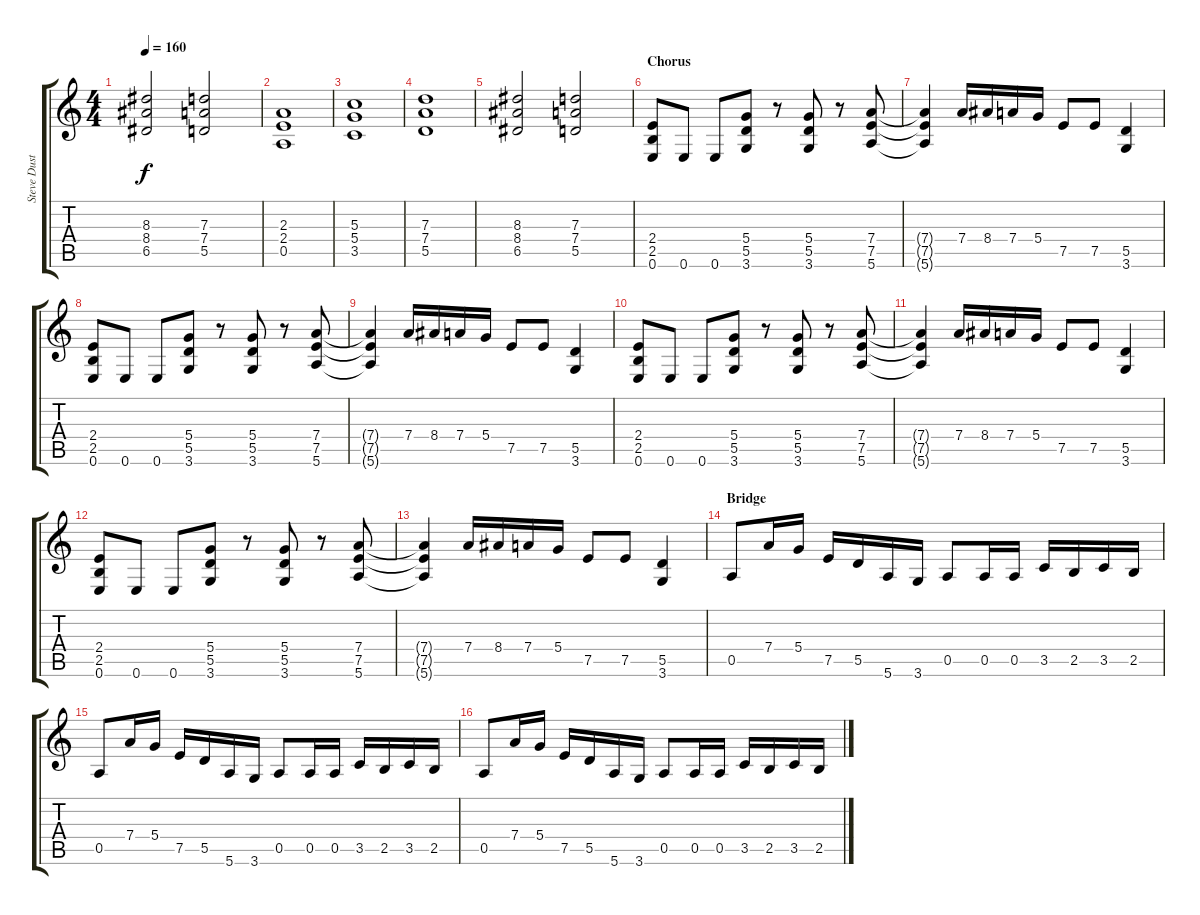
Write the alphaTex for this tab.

\track ("Steve Dustaine" "Steve Dust") {instrument distortionguitar}
\staff {score tabs}
\tuning (E4 B3 G3 D3 A2 E2) {hide}
\ts (4 4)
\tempo 160
\clef g2
\ks c
(8.3 8.4 6.5).2{dy f} (7.3 7.4 5.5).2 |
(2.3 2.4 0.5).1 |
(5.3 5.4 3.5).1 |
(7.3 7.4 5.5).1 |
(8.3 8.4 6.5).2 (7.3 7.4 5.5).2 |
\section ("" "Chorus")
(2.4 2.5 0.6).8 0.6.8 0.6.8 (5.4 5.5 3.6).8 r.8 (5.4 5.5 3.6).8 r.8 (7.4 7.5 5.6).8 |
(7.4{t} 7.5{t} 5.6{t}).4 7.4.16 8.4.16 7.4.16 5.4.16 7.5.8 7.5.8 (5.5 3.6).4 |
(2.4 2.5 0.6).8 0.6.8 0.6.8 (5.4 5.5 3.6).8 r.8 (5.4 5.5 3.6).8 r.8 (7.4 7.5 5.6).8 |
(7.4{t} 7.5{t} 5.6{t}).4 7.4.16 8.4.16 7.4.16 5.4.16 7.5.8 7.5.8 (5.5 3.6).4 |
(2.4 2.5 0.6).8 0.6.8 0.6.8 (5.4 5.5 3.6).8 r.8 (5.4 5.5 3.6).8 r.8 (7.4 7.5 5.6).8 |
(7.4{t} 7.5{t} 5.6{t}).4 7.4.16 8.4.16 7.4.16 5.4.16 7.5.8 7.5.8 (5.5 3.6).4 |
(2.4 2.5 0.6).8 0.6.8 0.6.8 (5.4 5.5 3.6).8 r.8 (5.4 5.5 3.6).8 r.8 (7.4 7.5 5.6).8 |
(7.4{t} 7.5{t} 5.6{t}).4 7.4.16 8.4.16 7.4.16 5.4.16 7.5.8 7.5.8 (5.5 3.6).4 |
\section ("" "Bridge")
0.5.8 7.4.16 5.4.16 7.5.16 5.5.16 5.6.16 3.6.16 0.5.8 0.5.16 0.5.16 3.5.16 2.5.16 3.5.16 2.5.16 |
0.5.8 7.4.16 5.4.16 7.5.16 5.5.16 5.6.16 3.6.16 0.5.8 0.5.16 0.5.16 3.5.16 2.5.16 3.5.16 2.5.16 |
0.5.8 7.4.16 5.4.16 7.5.16 5.5.16 5.6.16 3.6.16 0.5.8 0.5.16 0.5.16 3.5.16 2.5.16 3.5.16 2.5.16
